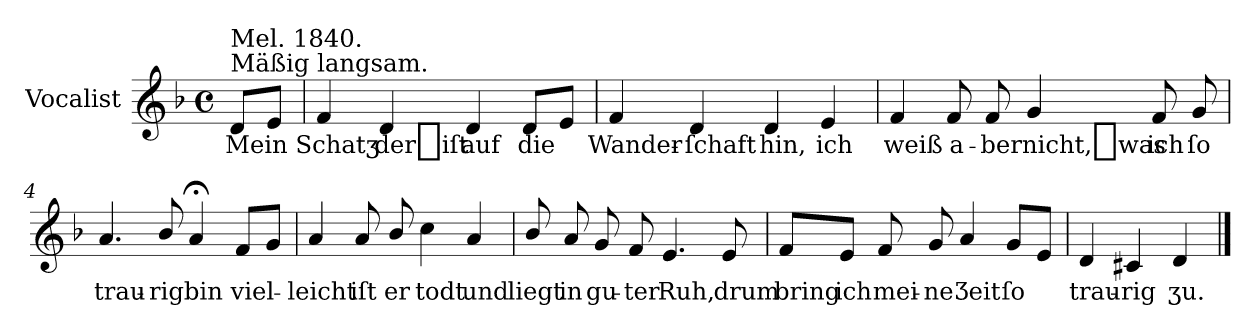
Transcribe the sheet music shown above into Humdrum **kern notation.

**kern	**text
*part1	*part1
*staff1	*staff1
*I"Vocalist	*
*k[b-]	*
*d:	*
*M4/4	*
*met(c)	*
=	=
!LO:TX:a:t=Mäßig langsam.	!
!LO:TX:a:t=Mel. 1840.	!
8dL	Mein
8eJ	.
=1	=1
4f	Schatʒ
4d	der_iſt
4d	auf
8dL	die
8eJ	.
=2	=2
4f	Wander-
4d	-ſchaft
4d	hin,
4e	ich
=3	=3
4f	weiß
8f	a-
8f	-ber
4g	nicht,_was
8f	ich
8g	ſo
=4	=4
4.a	trau-
8b-/	-rig
4a;<	bin
8fL	viel-
8gJ	.
=5	=5
4a	-leicht
8a	iſt
8b-/	er
4cc	todt
4a	und
=6	=6
8b-/	liegt
8a	in
8g	gu-
8f	-ter
4.e	Ruh,
8e	drum
=7	=7
8fL	bring
8eJ	ich
8f	mei-
8g	-ne
4a	Ʒeit
8gL	ſo
8eJ	.
=8	=8
4d	trau-
4c#X	-rig
4d	ʒu.
==	==
*-	*-
